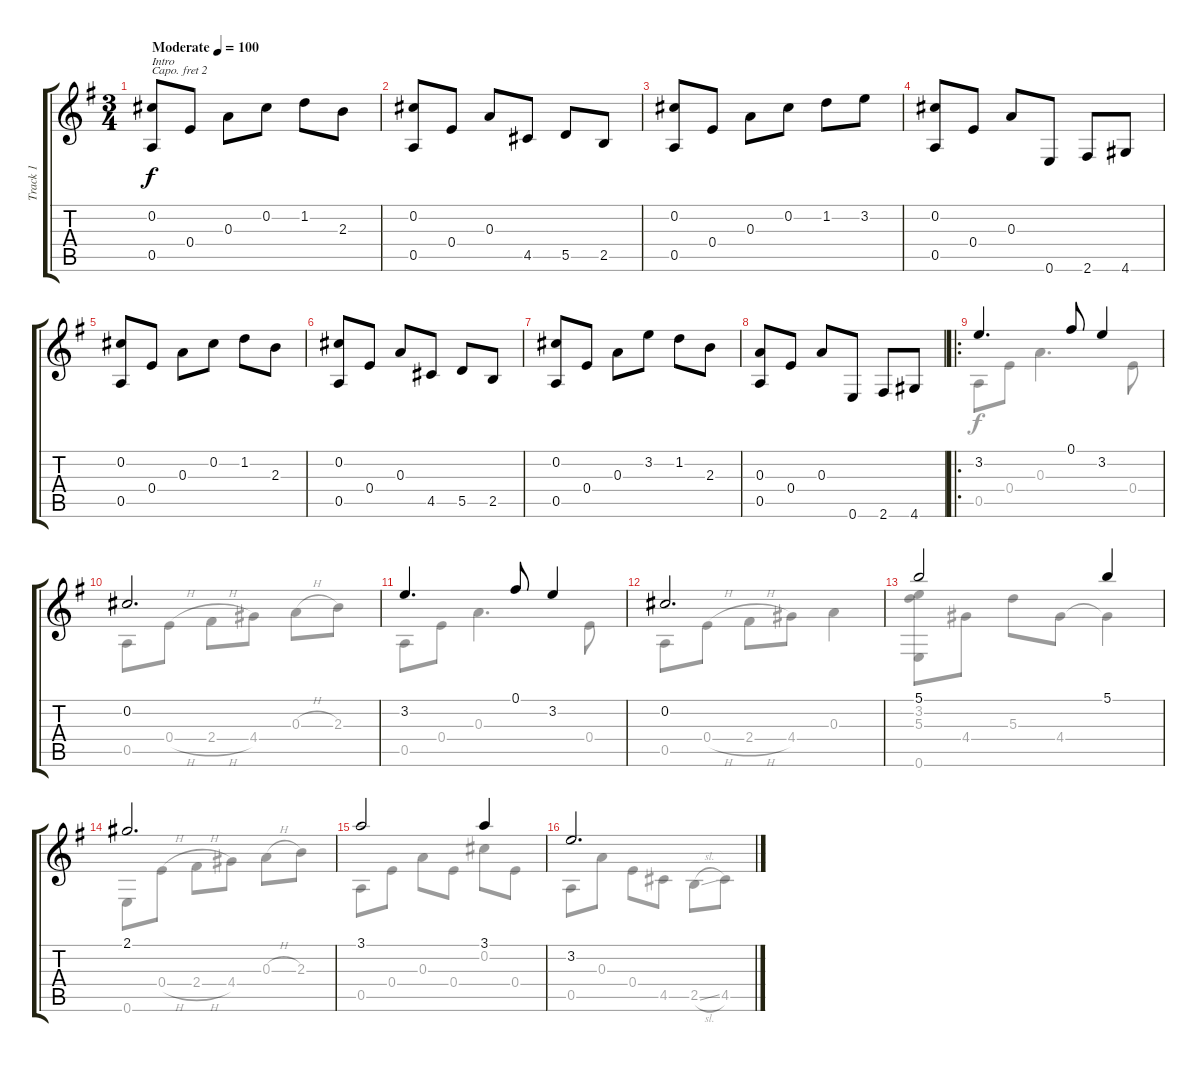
\track ("Track 1" "Track 1") {instrument acousticguitarsteel}
\staff {score tabs}
\capo 2
\tuning (E4 B3 G3 D3 G2 D2) {hide}
\voice
\ts (3 4)
\tempo (100 "Moderate")
\clef g2
\ks g
(0.2 0.5).8{txt "Intro" dy f instrument acousticguitarsteel} 0.4.8 0.3.8 0.2.8 1.2.8 2.3.8 |
(0.2 0.5).8 0.4.8 0.3.8 4.5.8 5.5.8 2.5.8 |
(0.2 0.5).8 0.4.8 0.3.8 0.2.8 1.2.8 3.2.8 |
(0.2 0.5).8 0.4.8 0.3.8 0.6.8 2.6.8 4.6.8 |
(0.2 0.5).8 0.4.8 0.3.8 0.2.8 1.2.8 2.3.8 |
(0.2 0.5).8 0.4.8 0.3.8 4.5.8 5.5.8 2.5.8 |
(0.2 0.5).8 0.4.8 0.3.8 3.2.8 1.2.8 2.3.8 |
(0.3 0.5).8 0.4.8 0.3.8 0.6.8 2.6.8 4.6.8 |
\ro
3.2.4{d} 0.1.8 3.2.4 |
0.2.2{d} |
3.2.4{d} 0.1.8 3.2.4 |
0.2.2{d} |
5.1.2 5.1.4 |
2.1.2{d} |
3.1.2 3.1.4 |
3.2.2{d}
\voice
\clef g2
\ottava regular
\simile none
\ks g
|
|
|
|
|
|
|
|
0.5.8 0.4.8 0.3.4{d} 0.4.8 |
0.5.8 0.4{h}.8 2.4{h}.8 4.4.8 0.3{h}.8 2.3.8 |
0.5.8 0.4.8 0.3.4{d} 0.4.8 |
0.5.8 0.4{h}.8 2.4{h}.8 4.4.8 0.3.4 |
(3.2 5.3 0.6).8 4.4.8 5.3.8 4.4.8 4.4{t}.4 |
0.6.8 0.4{h}.8 2.4{h}.8 4.4.8 0.3{h}.8 2.3.8 |
0.5.8 0.4.8 0.3.8 0.4.8 0.2.8 0.4.8 |
0.5.8 0.3.8 0.4.8 4.5.8 2.5{sl}.8 4.5.8
